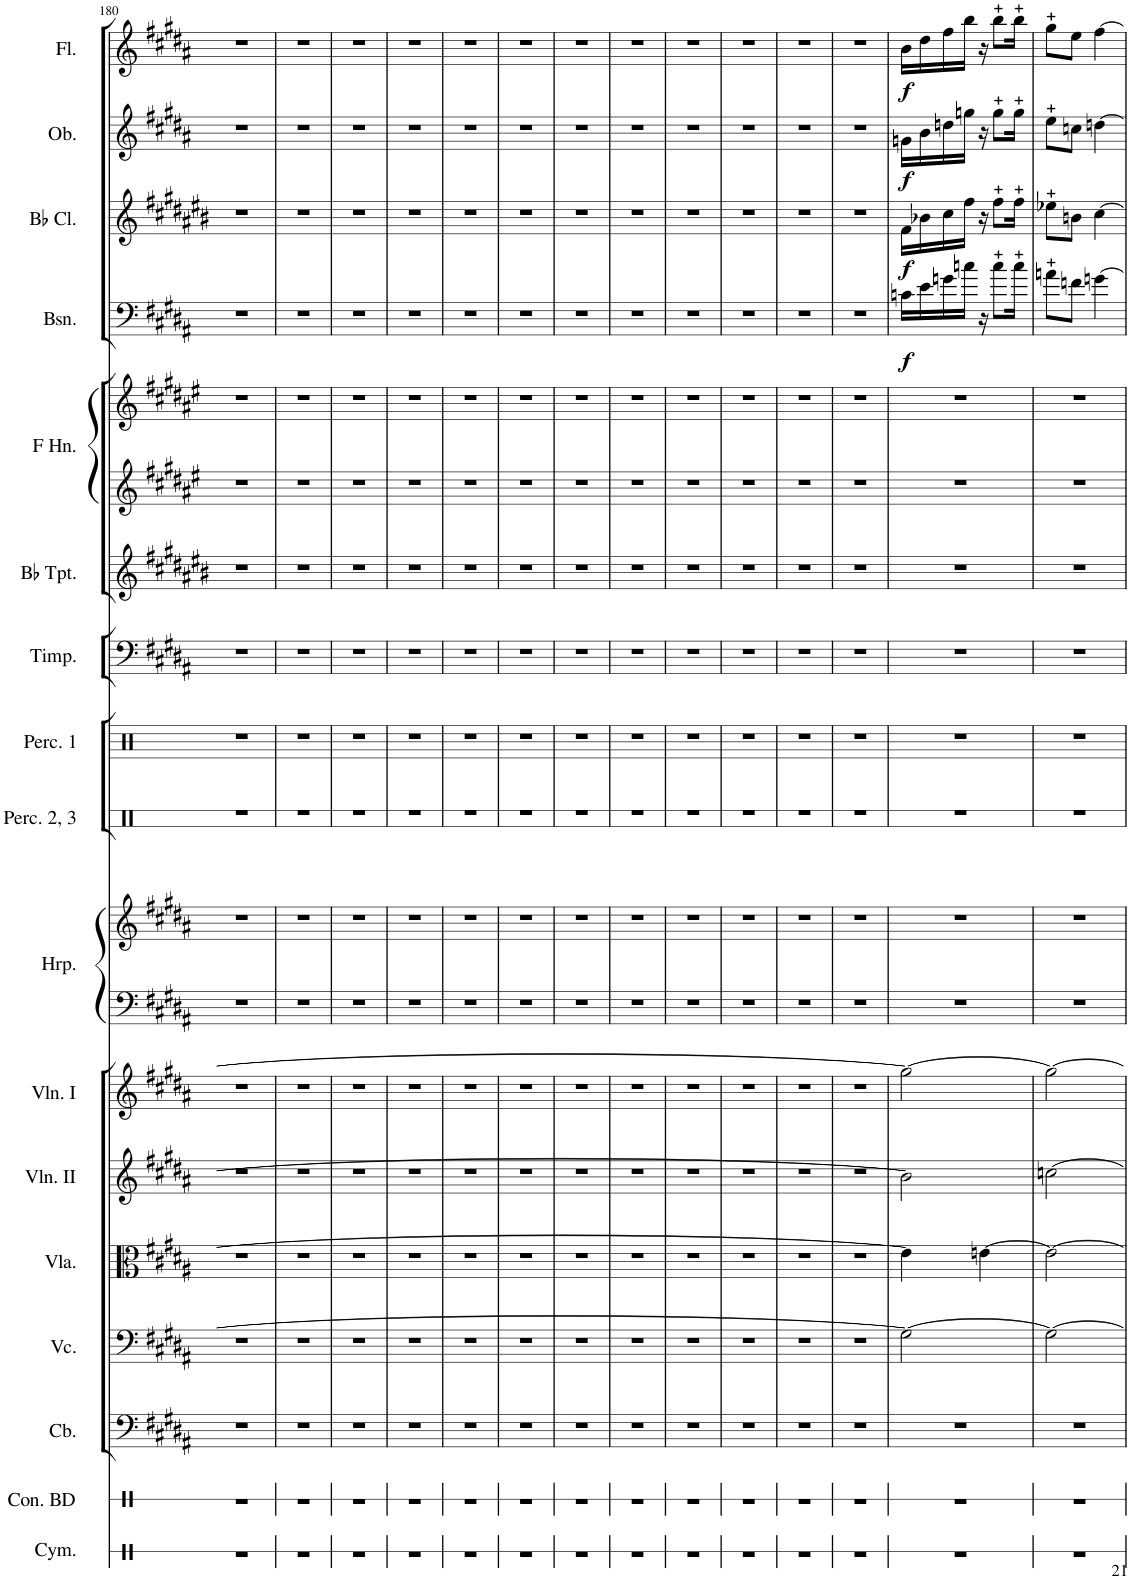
**kern	**kern	**kern	**kern	**kern	**kern	**kern	**kern	**kern	**kern	**kern	**kern	**kern	**kern	**kern	**kern	**dynam	**kern	**dynam	**kern	**dynam	**kern	**dynam
*part17	*part16	*part15	*part14	*part13	*part12	*part11	*part10	*part10	*part9	*part8	*part7	*part6	*part5	*part5	*part4	*part4	*part3	*part3	*part2	*part2	*part1	*part1
*staff19	*staff18	*staff17	*staff16	*staff15	*staff14	*staff13	*staff12	*staff11	*staff10	*staff9	*staff8	*staff7	*staff6	*staff5	*staff4	*staff4	*staff3	*staff3	*staff2	*staff2	*staff1	*staff1
*I"Cymbal	*I"Concert Bass Drum	*I"Contrabasses	*I"Violoncellos	*I"Violas	*I"Violins II	*I"Violins I	*I"Harp	*	*I"Percussion 2, 3	*I"Percussion 1	*I"Timpani	*I"Trumpets in Bb	*I"Horns in F	*	*I"Bassoons	*	*I"Clarinets in Bb	*	*I"Oboes	*	*I"Flutes	*
*I'Cym.	*I'Con. BD	*I'Cb.	*I'Vc.	*I'Vla.	*I'Vln. II	*I'Vln. I	*I'Hrp.	*	*I'Perc. 2, 3	*I'Perc. 1	*I'Timp.	*	*	*	*I'Bsn.	*	*	*	*I'Ob.	*	*I'Fl.	*
!!LO:PB:g=z
*clefX	*clefX	*clefF4	*clefF4	*clefC3	*clefG2	*clefG2	*clefF4	*clefG2	*clefX	*clefG2	*clefF4	*clefG2	*clefG2	*clefG2	*clefF4	*	*clefG2	*	*clefG2	*	*clefG2	*
*	*	*Trd7c12	*	*	*	*	*	*	*	*	*	*Trd1c2	*Trd4c7	*Trd4c7	*	*	*Trd1c2	*	*	*	*	*
*k[]	*k[]	*k[f#c#g#d#a#]	*k[f#c#g#d#a#]	*k[f#c#g#d#a#]	*k[f#c#g#d#a#]	*k[f#c#g#d#a#]	*k[f#c#g#d#a#]	*k[f#c#g#d#a#]	*k[]	*k[f#c#g#d#a#]	*k[f#c#g#d#a#]	*k[f#c#g#d#a#e#b#]	*k[f#c#g#d#a#e#]	*k[f#c#g#d#a#e#]	*k[f#c#g#d#a#]	*	*k[f#c#g#d#a#e#b#]	*	*k[f#c#g#d#a#]	*	*k[f#c#g#d#a#]	*
*M2/4	*M2/4	*M2/4	*M2/4	*M2/4	*M2/4	*M2/4	*M2/4	*M2/4	*M2/4	*M2/4	*M2/4	*M2/4	*M2/4	*M2/4	*M2/4	*	*M2/4	*	*M2/4	*	*M2/4	*
=180	=180	=180	=180	=180	=180	=180	=180	=180	=180	=180	=180	=180	=180	=180	=180	=180	=180	=180	=180	=180	=180	=180
2r	2r	2r	2r	2r	2r	2r	2r	2r	2r	2r	2r	2r	2r	2r	2r	.	2r	.	2r	.	2r	.
=181	=181	=181	=181	=181	=181	=181	=181	=181	=181	=181	=181	=181	=181	=181	=181	=181	=181	=181	=181	=181	=181	=181
2r	2r	2r	2r	2r	2r	2r	2r	2r	2r	2r	2r	2r	2r	2r	2r	.	2r	.	2r	.	2r	.
=182	=182	=182	=182	=182	=182	=182	=182	=182	=182	=182	=182	=182	=182	=182	=182	=182	=182	=182	=182	=182	=182	=182
2r	2r	2r	2r	2r	2r	2r	2r	2r	2r	2r	2r	2r	2r	2r	2r	.	2r	.	2r	.	2r	.
=183	=183	=183	=183	=183	=183	=183	=183	=183	=183	=183	=183	=183	=183	=183	=183	=183	=183	=183	=183	=183	=183	=183
2r	2r	2r	2r	2r	2r	2r	2r	2r	2r	2r	2r	2r	2r	2r	2r	.	2r	.	2r	.	2r	.
=184	=184	=184	=184	=184	=184	=184	=184	=184	=184	=184	=184	=184	=184	=184	=184	=184	=184	=184	=184	=184	=184	=184
2r	2r	2r	2r	2r	2r	2r	2r	2r	2r	2r	2r	2r	2r	2r	2r	.	2r	.	2r	.	2r	.
=185	=185	=185	=185	=185	=185	=185	=185	=185	=185	=185	=185	=185	=185	=185	=185	=185	=185	=185	=185	=185	=185	=185
2r	2r	2r	2r	2r	2r	2r	2r	2r	2r	2r	2r	2r	2r	2r	2r	.	2r	.	2r	.	2r	.
=186	=186	=186	=186	=186	=186	=186	=186	=186	=186	=186	=186	=186	=186	=186	=186	=186	=186	=186	=186	=186	=186	=186
2r	2r	2r	2r	2r	2r	2r	2r	2r	2r	2r	2r	2r	2r	2r	2r	.	2r	.	2r	.	2r	.
=187	=187	=187	=187	=187	=187	=187	=187	=187	=187	=187	=187	=187	=187	=187	=187	=187	=187	=187	=187	=187	=187	=187
2r	2r	2r	2r	2r	2r	2r	2r	2r	2r	2r	2r	2r	2r	2r	2r	.	2r	.	2r	.	2r	.
=188	=188	=188	=188	=188	=188	=188	=188	=188	=188	=188	=188	=188	=188	=188	=188	=188	=188	=188	=188	=188	=188	=188
2r	2r	2r	2r	2r	2r	2r	2r	2r	2r	2r	2r	2r	2r	2r	2r	.	2r	.	2r	.	2r	.
=189	=189	=189	=189	=189	=189	=189	=189	=189	=189	=189	=189	=189	=189	=189	=189	=189	=189	=189	=189	=189	=189	=189
2r	2r	2r	2r	2r	2r	2r	2r	2r	2r	2r	2r	2r	2r	2r	2r	.	2r	.	2r	.	2r	.
=190	=190	=190	=190	=190	=190	=190	=190	=190	=190	=190	=190	=190	=190	=190	=190	=190	=190	=190	=190	=190	=190	=190
2r	2r	2r	2r	2r	2r	2r	2r	2r	2r	2r	2r	2r	2r	2r	2r	.	2r	.	2r	.	2r	.
=191	=191	=191	=191	=191	=191	=191	=191	=191	=191	=191	=191	=191	=191	=191	=191	=191	=191	=191	=191	=191	=191	=191
2r	2r	2r	2r	2r	2r	2r	2r	2r	2r	2r	2r	2r	2r	2r	2r	.	2r	.	2r	.	2r	.
=192	=192	=192	=192	=192	=192	=192	=192	=192	=192	=192	=192	=192	=192	=192	=192	=192	=192	=192	=192	=192	=192	=192
!	!	!	!	!	!	!	!	!	!	!	!	!	!	!	!	!LO:DY:b	!	!LO:DY:b	!	!LO:DY:b	!	!LO:DY:b
2r	2r	2r	2Gn\_	4e-\]	2b-\]	2ggn\_	2r	2r	2r	2r	2r	2r	2r	2r	16cn\LL	f	16f#\LL	f	16gn\LL	f	16b\LL	f
.	.	.	.	.	.	.	.	.	.	.	.	.	.	.	16e\	.	16b-X\	.	16b\	.	16dd#\	.
.	.	.	.	.	.	.	.	.	.	.	.	.	.	.	16gn\	.	16cc#\	.	16ddn\	.	16ff#\	.
.	.	.	.	.	.	.	.	.	.	.	.	.	.	.	16ccn\JJ	.	16ff#\JJ	.	16ggn\JJ	.	16bb\JJ	.
.	.	.	.	[4en\	.	.	.	.	.	.	.	.	.	.	16r	.	16r	.	16r	.	16r	.
.	.	.	.	.	.	.	.	.	.	.	.	.	.	.	8cc\L	.	8ff#\L	.	8gg\L	.	8bb\L	.
.	.	.	.	.	.	.	.	.	.	.	.	.	.	.	16cc\Jk	.	16ff#\Jk	.	16gg\Jk	.	16bb\Jk	.
=193	=193	=193	=193	=193	=193	=193	=193	=193	=193	=193	=193	=193	=193	=193	=193	=193	=193	=193	=193	=193	=193	=193
2r	2r	2r	2G\_	2e\_	[2ccn\	2gg\_	2r	2r	2r	2r	2r	2r	2r	2r	8an\L	.	8ee-X\L	.	8ee\L	.	8gg#\L	.
.	.	.	.	.	.	.	.	.	.	.	.	.	.	.	8fn\J	.	8bn\J	.	8ccn\J	.	8ee\J	.
.	.	.	.	.	.	.	.	.	.	.	.	.	.	.	[4gn\	.	[4cc#\	.	[4ddn\	.	[4ff#\	.
=	=	=	=	=	=	=	=	=	=	=	=	=	=	=	=	=	=	=	=	=	=	=
*-	*-	*-	*-	*-	*-	*-	*-	*-	*-	*-	*-	*-	*-	*-	*-	*-	*-	*-	*-	*-	*-	*-
